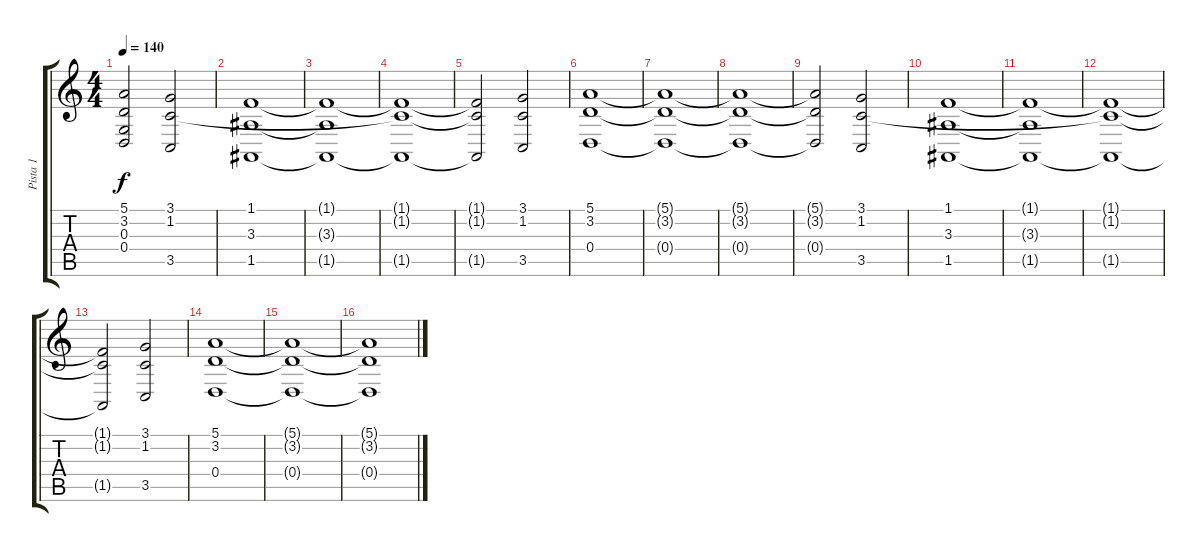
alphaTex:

\track ("Pista 1" "Pista 1") {instrument churchorgan}
\staff {score tabs}
\tuning (E4 B3 G3 D3 A2 E2) {hide}
\ts (4 4)
\tempo 140
\clef g2
\ks c
(5.1{t} 3.2{t} 0.3{t} 0.4).2{dy f} (3.1 1.2 3.5).2 |
(1.1 3.3 1.5).1 |
(1.1{t} 3.3{t} 1.5{t}).1 |
(1.1{t} 1.2{t} 1.5{t}).1 |
(1.1{t} 1.2{t} 1.5{t}).2 (3.1 1.2 3.5).2 |
(5.1 3.2 0.4).1 |
(5.1{t} 3.2{t} 0.4{t}).1 |
(5.1{t} 3.2{t} 0.4{t}).1 |
(5.1{t} 3.2{t} 0.4{t}).2 (3.1 1.2 3.5).2 |
(1.1 3.3 1.5).1 |
(1.1{t} 3.3{t} 1.5{t}).1 |
(1.1{t} 1.2{t} 1.5{t}).1 |
(1.1{t} 1.2{t} 1.5{t}).2 (3.1 1.2 3.5).2 |
(5.1 3.2 0.4).1 |
(5.1{t} 3.2{t} 0.4{t}).1 |
(5.1{t} 3.2{t} 0.4{t}).1
